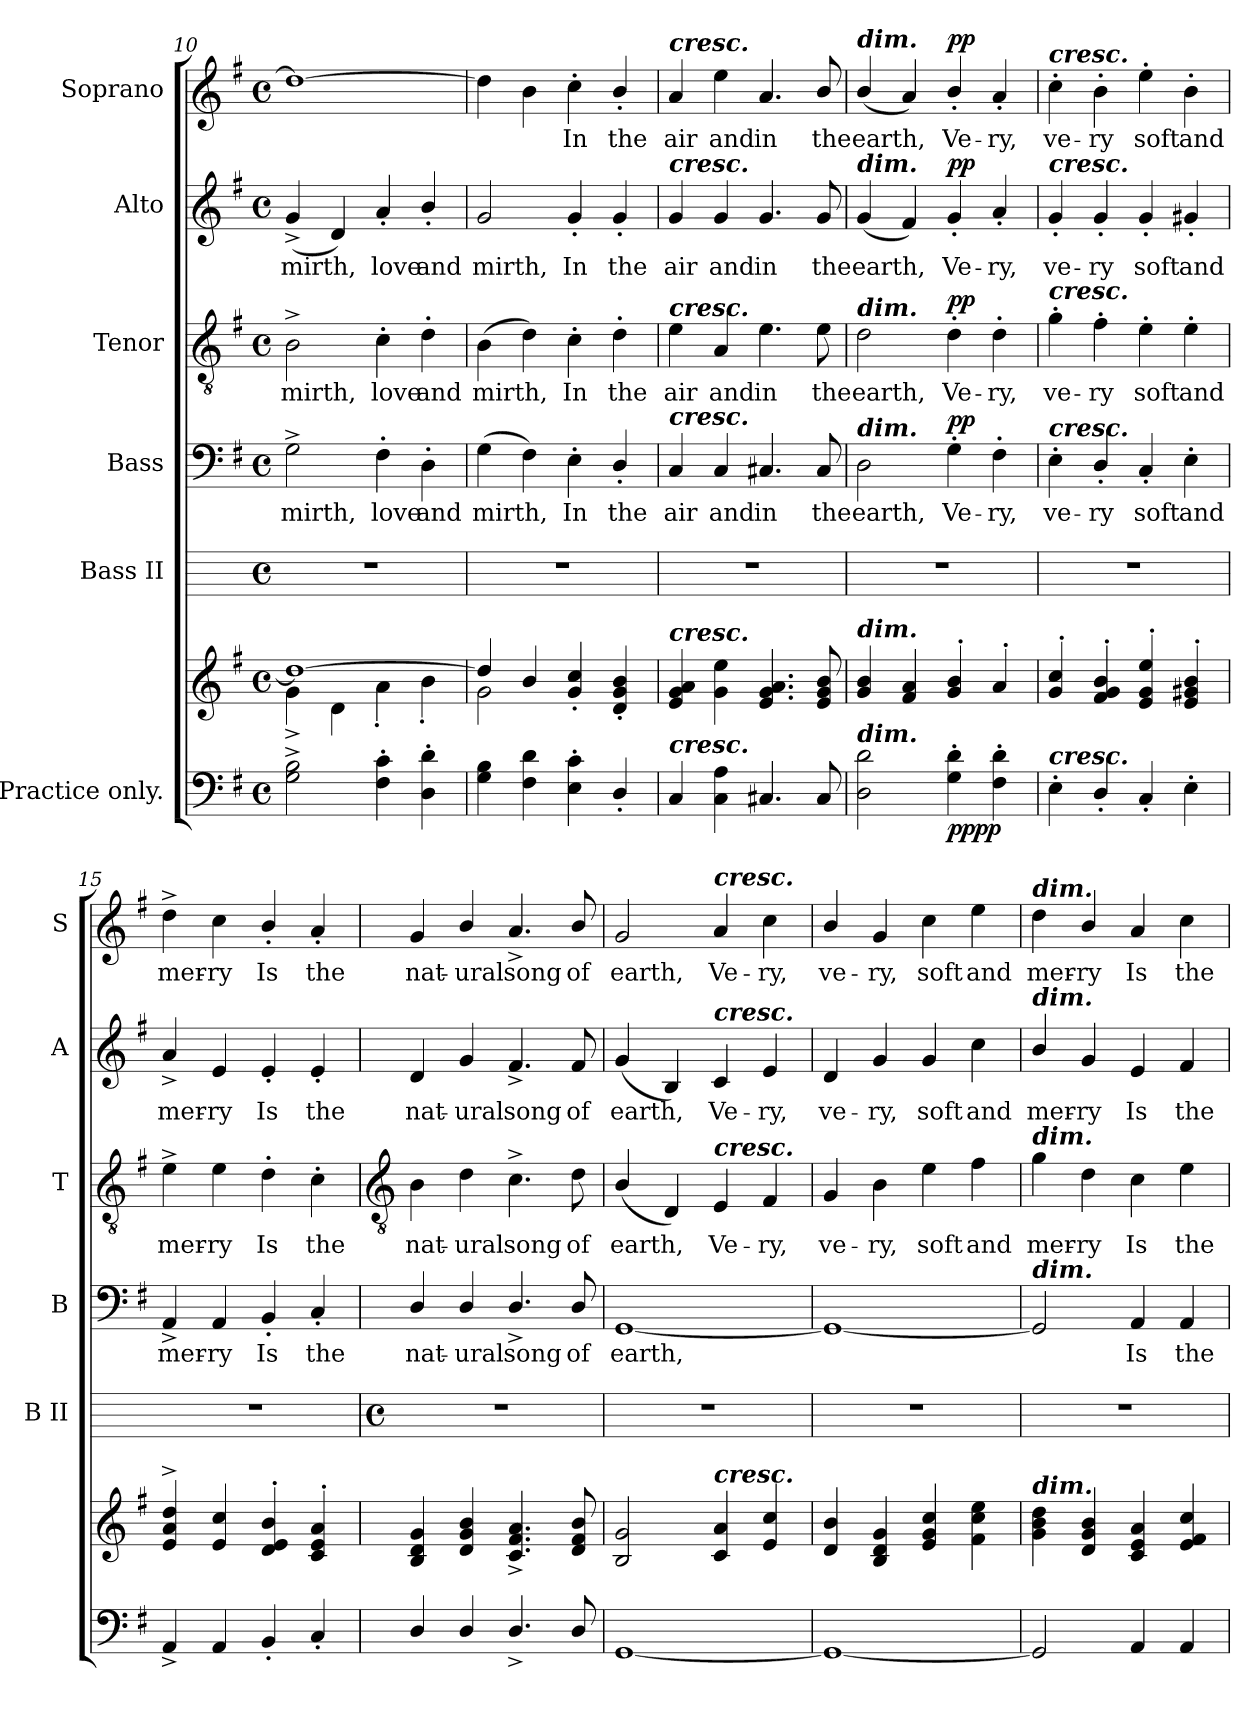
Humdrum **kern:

**kern	**kern	**dynam	**kern	**kern	**text	**dynam	**kern	**text	**dynam	**kern	**text	**dynam	**kern	**text	**dynam
*part6	*part6	*part6	*part5	*part4	*part4	*part4	*part3	*part3	*part3	*part2	*part2	*part2	*part1	*part1	*part1
*staff7	*staff6	*staff6/7	*staff5	*staff4	*staff4	*staff4	*staff3	*staff3	*staff3	*staff2	*staff2	*staff2	*staff1	*staff1	*staff1
*I"Practice only.	*	*	*I"Bass II	*I"Bass	*	*	*I"Tenor	*	*	*I"Alto	*	*	*I"Soprano	*	*
*	*	*	*I'B II	*I'B	*	*	*I'T	*	*	*I'A	*	*	*I'S	*	*
!!LO:LB:g=z
*clefF4	*clefG2	*	*	*clefF4	*	*	*clefGv2	*	*	*clefG2	*	*	*clefG2	*	*
*k[f#]	*k[f#]	*	*	*k[f#]	*	*	*k[f#]	*	*	*k[f#]	*	*	*k[f#]	*	*
*G:	*G:	*	*	*G:	*	*	*G:	*	*	*G:	*	*	*G:	*	*
*M4/4	*M4/4	*	*M4/4	*M4/4	*	*	*M4/4	*	*	*M4/4	*	*	*M4/4	*	*
*met(c)	*met(c)	*	*met(c)	*met(c)	*	*	*met(c)	*	*	*met(c)	*	*	*met(c)	*	*
=10	=10	=10	=10	=10	=10	=10	=10	=10	=10	=10	=10	=10	=10	=10	=10
*	*^	*	*	*	*	*	*	*	*	*	*	*	*	*	*
!	!	!	!	!	!	!LO:LY:b	!	!	!LO:LY:b	!	!	!LO:LY:b	!	!	!	!
2G^ 2B^	1dd/_	4g^\	.	1r	2G^	mirth,	.	2B^	mirth,	.	(<4g^	mirth,	.	1dd_	.	.
.	.	4d\	.	.	.	.	.	.	.	.	4d)	.	.	.	.	.
!	!	!	!	!	!	!LO:LY:b	!	!	!LO:LY:b	!	!	!LO:LY:b	!	!	!	!
4F#' 4c'	.	4a'\	.	.	4F#'	love	.	4c'	love	.	4a'	love	.	.	.	.
!	!	!	!	!	!	!LO:LY:b	!	!	!LO:LY:b	!	!	!LO:LY:b	!	!	!	!
4D' 4d'	.	4b'\	.	.	4D'	and	.	4d'	and	.	4b'/	and	.	.	.	.
=11	=11	=11	=11	=11	=11	=11	=11	=11	=11	=11	=11	=11	=11	=11	=11	=11
!	!	!	!	!	!	!LO:LY:b	!	!	!LO:LY:b	!	!	!LO:LY:b	!	!	!	!
4G 4B	4dd/]	2g\	.	1r	(>4G	mirth,	.	(>4B	mirth,	.	2g	mirth,	.	4dd]	.	.
4F# 4d	4b/	.	.	.	4F#)	.	.	4d)	.	.	.	.	.	4b	.	.
!	!	!	!	!	!	!LO:LY:b	!	!	!LO:LY:b	!	!	!LO:LY:b	!	!	!LO:LY:b	!
4E' 4c'	4g/' 4cc/'	2ryy	.	.	4E'	In	.	4c'	In	.	4g'	In	.	4cc'	In	.
!	!	!	!	!	!	!LO:LY:b	!	!	!LO:LY:b	!	!	!LO:LY:b	!	!	!LO:LY:b	!
4D'/	4d/' 4g/' 4b/'	.	.	.	4D'/	the	.	4d'	the	.	4g'	the	.	4b'/	the	.
=12	=12	=12	=12	=12	=12	=12	=12	=12	=12	=12	=12	=12	=12	=12	=12	=12
!	!	!	!	!	!	!	!	!	!	!	!	!	!	!LO:TX:a:Bi:t=cresc.	!	!
!	!	!	!	!	!	!	!	!	!	!	!LO:TX:a:Bi:t=cresc.	!	!	!	!	!
!	!	!	!	!	!	!	!	!LO:TX:a:Bi:t=cresc.	!	!	!	!	!	!	!	!
!	!	!	!	!	!LO:TX:a:Bi:t=cresc.	!	!	!	!	!	!	!	!	!	!	!
!	!LO:TX:a:Bi:t=cresc.	!	!	!	!	!	!	!	!	!	!	!	!	!	!	!
!LO:TX:a:Bi:t=cresc.	!	!	!	!	!	!	!	!	!	!	!	!	!	!	!	!
!	!	!	!	!	!	!LO:LY:b	!	!	!LO:LY:b	!	!	!LO:LY:b	!	!	!LO:LY:b	!
4C	4e/ 4g/ 4a/	1ryy	.	1r	4C	air	.	4e	air	.	4g	air	.	4a	air	.
!	!	!	!	!	!	!LO:LY:b	!	!	!LO:LY:b	!	!	!LO:LY:b	!	!	!LO:LY:b	!
4C 4A	4g\ 4ee\	.	.	.	4C	and	.	4A	and	.	4g	and	.	4ee	and	.
!	!	!	!	!	!	!LO:LY:b	!	!	!LO:LY:b	!	!	!LO:LY:b	!	!	!LO:LY:b	!
4.C#X	4.e/ 4.g/ 4.a/	.	.	.	4.C#X	in	.	4.e	in	.	4.g	in	.	4.a	in	.
!	!	!	!	!	!	!LO:LY:b	!	!	!LO:LY:b	!	!	!LO:LY:b	!	!	!LO:LY:b	!
8C#	8e/ 8g/ 8b/	.	.	.	8C#	the	.	8e	the	.	8g	the	.	8b/	the	.
=13	=13	=13	=13	=13	=13	=13	=13	=13	=13	=13	=13	=13	=13	=13	=13	=13
!	!	!	!	!	!	!	!	!	!	!	!	!	!	!LO:TX:a:Bi:t=dim.	!	!
!	!	!	!	!	!	!	!	!	!	!	!LO:TX:a:Bi:t=dim.	!	!	!	!	!
!	!	!	!	!	!	!	!	!LO:TX:a:Bi:t=dim.	!	!	!	!	!	!	!	!
!	!	!	!	!	!LO:TX:a:Bi:t=dim.	!	!	!	!	!	!	!	!	!	!	!
!	!LO:TX:a:Bi:t=dim.	!	!	!	!	!	!	!	!	!	!	!	!	!	!	!
!LO:TX:a:Bi:t=dim.	!	!	!	!	!	!	!	!	!	!	!	!	!	!	!	!
!	!	!	!	!	!	!LO:LY:b	!	!	!LO:LY:b	!	!	!LO:LY:b	!	!	!LO:LY:b	!
2D 2d	4g/ 4b/	1ryy	.	1r	2D	earth,	.	2d	earth,	.	(<4g	earth,	.	(<4b/	earth,	.
.	4f#/ 4a/	.	.	.	.	.	.	.	.	.	4f#)	.	.	4a)	.	.
!	!	!	!LO:DY:b=2	!	!	!LO:LY:b	!	!	!LO:LY:b	!	!	!LO:LY:b	!	!	!LO:LY:b	!
!	!	!	!LO:DY:n=1:b	!	!	!	!LO:DY:b	!	!	!LO:DY:b	!	!	!LO:DY:b	!	!	!LO:DY:b
4G' 4d'	4g/' 4b/'	.	pp pp	.	4G'	Ve-	pp	4d'	Ve-	pp	4g'	Ve-	pp	4b'/	Ve-	pp
!	!	!	!	!	!	!LO:LY:b	!	!	!LO:LY:b	!	!	!LO:LY:b	!	!	!LO:LY:b	!
4F#' 4d'	4a'/	.	.	.	4F#'	-ry,	.	4d'	-ry,	.	4a'	-ry,	.	4a'	-ry,	.
=14	=14	=14	=14	=14	=14	=14	=14	=14	=14	=14	=14	=14	=14	=14	=14	=14
!	!	!	!	!	!	!	!	!	!	!	!	!	!	!LO:TX:a:Bi:t=cresc.	!	!
!	!	!	!	!	!	!	!	!	!	!	!LO:TX:a:Bi:t=cresc.	!	!	!	!	!
!	!	!	!	!	!	!	!	!LO:TX:a:Bi:t=cresc.	!	!	!	!	!	!	!	!
!	!	!	!	!	!LO:TX:a:Bi:t=cresc.	!	!	!	!	!	!	!	!	!	!	!
!LO:TX:a:Bi:t=cresc.	!	!	!	!	!	!	!	!	!	!	!	!	!	!	!	!
!	!	!	!	!	!	!LO:LY:b	!	!	!LO:LY:b	!	!	!LO:LY:b	!	!	!LO:LY:b	!
4E'	4g/' 4cc/'	1ryy	.	1r	4E'	ve-	.	4g'	ve-	.	4g'	ve-	.	4cc'	ve-	.
!	!	!	!	!	!	!LO:LY:b	!	!	!LO:LY:b	!	!	!LO:LY:b	!	!	!LO:LY:b	!
4D'/	4f#/' 4g/' 4b/'	.	.	.	4D'/	-ry	.	4f#'	-ry	.	4g'	-ry	.	4b'	-ry	.
!	!	!	!	!	!	!LO:LY:b	!	!	!LO:LY:b	!	!	!LO:LY:b	!	!	!LO:LY:b	!
4C'	4e/' 4g/' 4ee/'	.	.	.	4C'	soft	.	4e'	soft	.	4g'	soft	.	4ee'	soft	.
!	!	!	!	!	!	!LO:LY:b	!	!	!LO:LY:b	!	!	!LO:LY:b	!	!	!LO:LY:b	!
4E'	4e/' 4g#X/' 4b/'	.	.	.	4E'	and	.	4e'	and	.	4g#X'	and	.	4b'	and	.
=15	=15	=15	=15	=15	=15	=15	=15	=15	=15	=15	=15	=15	=15	=15	=15	=15
!	!	!	!	!	!	!LO:LY:b	!	!	!LO:LY:b	!	!	!LO:LY:b	!	!	!LO:LY:b	!
4AA^	4e/^ 4a/^ 4dd/^	1ryy	.	1r	4AA^	mer-	.	4e^	mer-	.	4a^	mer-	.	4dd^	mer-	.
!	!	!	!	!	!	!LO:LY:b	!	!	!LO:LY:b	!	!	!LO:LY:b	!	!	!LO:LY:b	!
4AA	4e/ 4cc/	.	.	.	4AA	-ry	.	4e	-ry	.	4e	-ry	.	4cc	-ry	.
!	!	!	!	!	!	!LO:LY:b	!	!	!LO:LY:b	!	!	!LO:LY:b	!	!	!LO:LY:b	!
4BB'	4d/' 4e/' 4b/'	.	.	.	4BB'	Is	.	4d'	Is	.	4e'	Is	.	4b'/	Is	.
!	!	!	!	!	!	!LO:LY:b	!	!	!LO:LY:b	!	!	!LO:LY:b	!	!	!LO:LY:b	!
4C'	4c/' 4e/' 4a/'	.	.	.	4C'	the	.	4c'	the	.	4e'	the	.	4a'	the	.
*	*v	*v	*	*	*	*	*	*	*	*	*	*	*	*	*	*
!!LO:LB:g=z
=16	=16	=16	=16	=16	=16	=16	=16	=16	=16	=16	=16	=16	=16	=16	=16
*	*	*	*	*	*	*	*clefGv2	*	*	*	*	*	*	*	*
*	*	*	*M4/4	*	*	*	*	*	*	*	*	*	*	*	*
*	*	*	*met(c)	*	*	*	*	*	*	*	*	*	*	*	*
!	!	!	!	!	!LO:LY:b	!	!	!LO:LY:b	!	!	!LO:LY:b	!	!	!LO:LY:b	!
4D/	4B 4d 4g	.	1r	4D/	nat-	.	4B	nat-	.	4d	nat-	.	4g	nat-	.
!	!	!	!	!	!LO:LY:b	!	!	!LO:LY:b	!	!	!LO:LY:b	!	!	!LO:LY:b	!
4D/	4d/ 4g/ 4b/	.	.	4D/	-ural	.	4d	-ural	.	4g	-ural	.	4b/	-ural	.
!	!	!	!	!	!LO:LY:b	!	!	!LO:LY:b	!	!	!LO:LY:b	!	!	!LO:LY:b	!
4.D^/	4.c^ 4.f#^ 4.a^	.	.	4.D^/	song	.	4.c^	song	.	4.f#^	song	.	4.a^	song	.
!	!	!	!	!	!LO:LY:b	!	!	!LO:LY:b	!	!	!LO:LY:b	!	!	!LO:LY:b	!
8D/	8d/ 8f#/ 8b/	.	.	8D/	of	.	8d	of	.	8f#	of	.	8b/	of	.
=17	=17	=17	=17	=17	=17	=17	=17	=17	=17	=17	=17	=17	=17	=17	=17
!	!	!	!	!	!LO:LY:b	!	!	!LO:LY:b	!	!	!LO:LY:b	!	!	!LO:LY:b	!
[1GG	2B 2g	.	1r	[1GG	earth,	.	(<4B/	earth,	.	(<4g	earth,	.	2g	earth,	.
.	.	.	.	.	.	.	4D)	.	.	4B)	.	.	.	.	.
!	!	!	!	!	!	!	!	!	!	!	!	!	!LO:TX:a:Bi:t=cresc.	!	!
!	!	!	!	!	!	!	!	!	!	!LO:TX:a:Bi:t=cresc.	!	!	!	!	!
!	!	!	!	!	!	!	!LO:TX:a:Bi:t=cresc.	!	!	!	!	!	!	!	!
!	!LO:TX:a:Bi:t=cresc.	!	!	!	!	!	!	!	!	!	!	!	!	!	!
!	!	!	!	!	!	!	!	!LO:LY:b	!	!	!LO:LY:b	!	!	!LO:LY:b	!
.	4c 4a	.	.	.	.	.	4E	Ve-	.	4c	Ve-	.	4a	Ve-	.
!	!	!	!	!	!	!	!	!LO:LY:b	!	!	!LO:LY:b	!	!	!LO:LY:b	!
.	4e 4cc	.	.	.	.	.	4F#	-ry,	.	4e	-ry,	.	4cc	-ry,	.
=18	=18	=18	=18	=18	=18	=18	=18	=18	=18	=18	=18	=18	=18	=18	=18
!	!	!	!	!	!	!	!	!LO:LY:b	!	!	!LO:LY:b	!	!	!LO:LY:b	!
1GG_	4d/ 4b/	.	1r	1GG_	.	.	4G	ve-	.	4d	ve-	.	4b/	ve-	.
!	!	!	!	!	!	!	!	!LO:LY:b	!	!	!LO:LY:b	!	!	!LO:LY:b	!
.	4B 4d 4g	.	.	.	.	.	4B	-ry,	.	4g	-ry,	.	4g	-ry,	.
!	!	!	!	!	!	!	!	!LO:LY:b	!	!	!LO:LY:b	!	!	!LO:LY:b	!
.	4e 4g 4cc	.	.	.	.	.	4e	soft	.	4g	soft	.	4cc	soft	.
!	!	!	!	!	!	!	!	!LO:LY:b	!	!	!LO:LY:b	!	!	!LO:LY:b	!
.	4f# 4cc 4ee	.	.	.	.	.	4f#	and	.	4cc	and	.	4ee	and	.
=19	=19	=19	=19	=19	=19	=19	=19	=19	=19	=19	=19	=19	=19	=19	=19
!	!	!	!	!	!	!	!	!	!	!	!	!	!LO:TX:a:Bi:t=dim.	!	!
!	!	!	!	!	!	!	!	!	!	!LO:TX:a:Bi:t=dim.	!	!	!	!	!
!	!	!	!	!	!	!	!LO:TX:a:Bi:t=dim.	!	!	!	!	!	!	!	!
!	!	!	!	!LO:TX:a:Bi:t=dim.	!	!	!	!	!	!	!	!	!	!	!
!	!LO:TX:a:Bi:t=dim.	!	!	!	!	!	!	!	!	!	!	!	!	!	!
!	!	!	!	!	!	!	!	!LO:LY:b	!	!	!LO:LY:b	!	!	!LO:LY:b	!
2GG]	4g 4b 4dd	.	1r	2GG]	.	.	4g	mer-	.	4b/	mer-	.	4dd	mer-	.
!	!	!	!	!	!	!	!	!LO:LY:b	!	!	!LO:LY:b	!	!	!LO:LY:b	!
.	4d/ 4g/ 4b/	.	.	.	.	.	4d	-ry	.	4g	-ry	.	4b/	-ry	.
!	!	!	!	!	!LO:LY:b	!	!	!LO:LY:b	!	!	!LO:LY:b	!	!	!LO:LY:b	!
4AA	4c 4e 4a	.	.	4AA	Is	.	4c	Is	.	4e	Is	.	4a	Is	.
!	!	!	!	!	!LO:LY:b	!	!	!LO:LY:b	!	!	!LO:LY:b	!	!	!LO:LY:b	!
4AA	4e 4f# 4cc	.	.	4AA	the	.	4e	the	.	4f#	the	.	4cc	the	.
=	=	=	=	=	=	=	=	=	=	=	=	=	=	=	=
*-	*-	*-	*-	*-	*-	*-	*-	*-	*-	*-	*-	*-	*-	*-	*-
